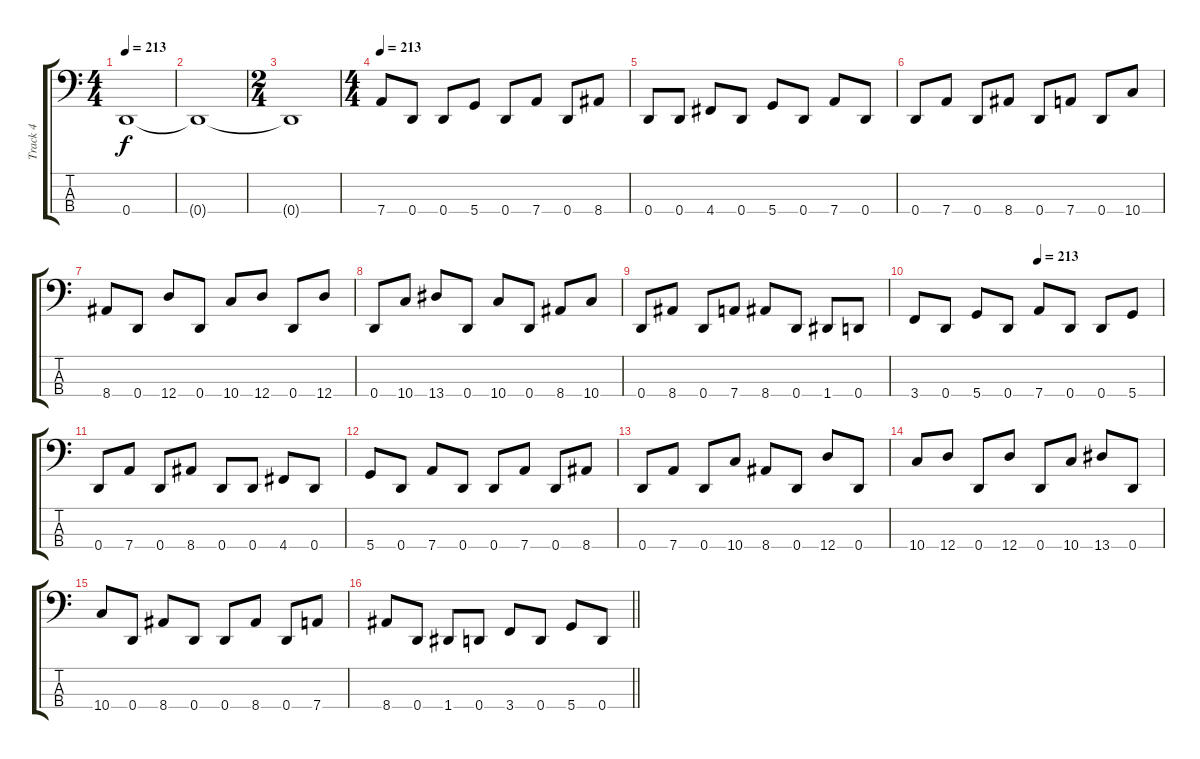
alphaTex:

\track ("Track 4" "Track 4") {instrument electricbasspick}
\staff {score tabs}
\tuning (G2 D2 A1 D1) {hide}
\ts (4 4)
\tempo 213
\clef f4
\ks c
0.4{t}.1{dy f} |
0.4{t}.1 |
\ts (2 4)
0.4{t}.1 |
\ts (4 4)
\tempo 213
7.4.8 0.4.8 0.4.8 5.4.8 0.4.8 7.4.8 0.4.8 8.4.8 |
0.4.8 0.4.8 4.4.8 0.4.8 5.4.8 0.4.8 7.4.8 0.4.8 |
0.4.8 7.4.8 0.4.8 8.4.8 0.4.8 7.4.8 0.4.8 10.4.8 |
8.4.8 0.4.8 12.4.8 0.4.8 10.4.8 12.4.8 0.4.8 12.4.8 |
0.4.8 10.4.8 13.4.8 0.4.8 10.4.8 0.4.8 8.4.8 10.4.8 |
0.4.8 8.4.8 0.4.8 7.4.8 8.4.8 0.4.8 1.4.8 0.4.8 |
\tempo (213 0.5)
3.4.8 0.4.8 5.4.8 0.4.8 7.4.8 0.4.8 0.4.8 5.4.8 |
0.4.8 7.4.8 0.4.8 8.4.8 0.4.8 0.4.8 4.4.8 0.4.8 |
5.4.8 0.4.8 7.4.8 0.4.8 0.4.8 7.4.8 0.4.8 8.4.8 |
0.4.8 7.4.8 0.4.8 10.4.8 8.4.8 0.4.8 12.4.8 0.4.8 |
10.4.8 12.4.8 0.4.8 12.4.8 0.4.8 10.4.8 13.4.8 0.4.8 |
10.4.8 0.4.8 8.4.8 0.4.8 0.4.8 8.4.8 0.4.8 7.4.8 |
\barLineRight lightlight
8.4.8 0.4.8 1.4.8 0.4.8 3.4.8 0.4.8 5.4.8 0.4.8
